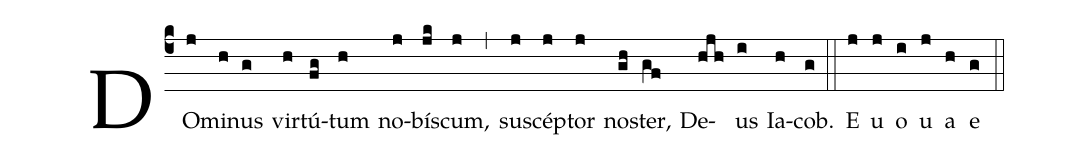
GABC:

%%
(c4)
DO(j)mi(h)nus(g) vir(h)tú(fg)tum(h) no(j)bís(jk)cum,(j) (,)
su(j)scép(j)tor(j) no(gh)ster,(gf) De(hjh)us(i) Ia(h)cob.(g) (::)
E(j) u(j) o(i) u(j) a(h) e(g) (::)
